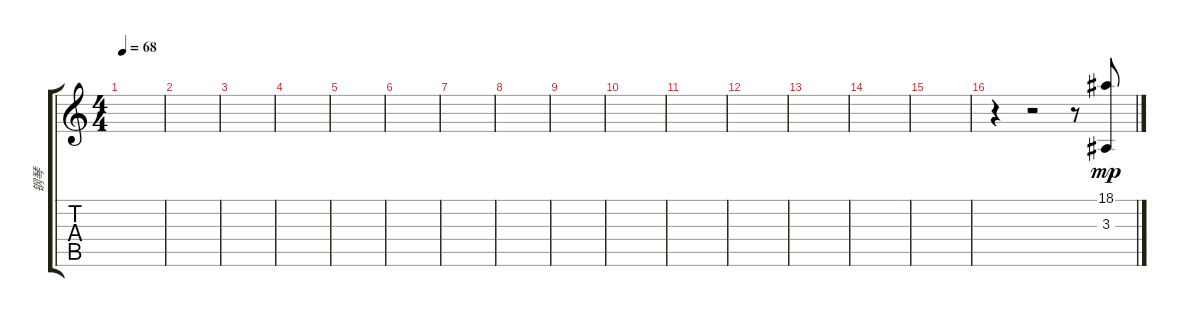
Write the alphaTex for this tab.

\track ("钢琴" "钢琴") {instrument electricgrandpiano}
\staff {score tabs}
\tuning (E4 B3 G3 D3 A2 E2) {hide}
\ts (4 4)
\tempo 68
\clef g2
\ks c
|
|
|
|
|
|
|
|
|
|
|
|
|
|
|
r.4 r.2 r.8 (18.1 3.3).8{dy mp}
